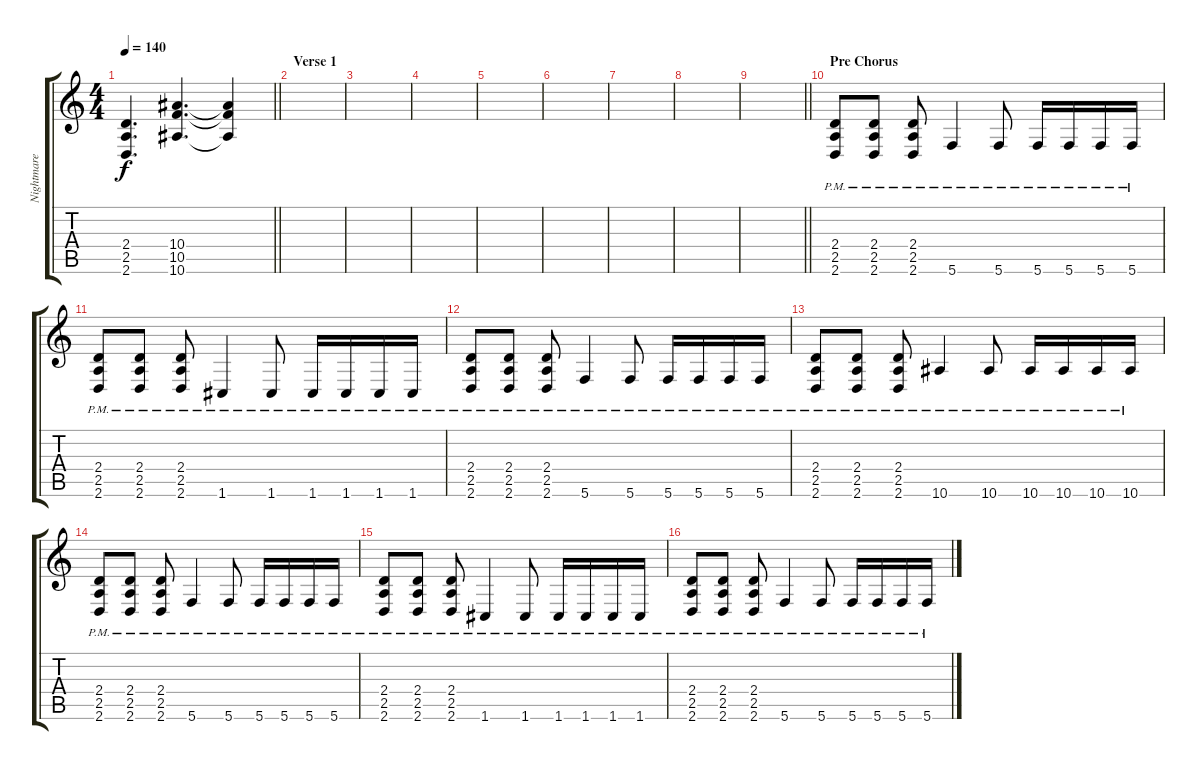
\track ("Nightmare Industries" "Nightmare ") {instrument distortionguitar}
\staff {score tabs}
\tuning (D4 A3 F3 C3 G2 C2) {hide}
\ts (4 4)
\tempo 140
\clef g2
\barLineRight lightlight
\ks c
(2.4 2.5 2.6).4{d dy f} (10.4 10.5 10.6).4{d} (10.4{t} 10.5{t} 10.6{t}).4 |
\section ("" "Verse 1")
|
|
|
|
|
|
|
\barLineRight lightlight
|
\section ("" "Pre Chorus")
(2.4{pm} 2.5{pm} 2.6{pm}).8 (2.4{pm} 2.5{pm} 2.6{pm}).8 (2.4{pm} 2.5{pm} 2.6{pm}).8 5.6{pm}.4 5.6{pm}.8 5.6{pm}.16 5.6{pm}.16 5.6{pm}.16 5.6{pm}.16 |
(2.4{pm} 2.5{pm} 2.6{pm}).8 (2.4{pm} 2.5{pm} 2.6{pm}).8 (2.4{pm} 2.5{pm} 2.6{pm}).8 1.6{pm}.4 1.6{pm}.8 1.6{pm}.16 1.6{pm}.16 1.6{pm}.16 1.6{pm}.16 |
(2.4{pm} 2.5{pm} 2.6{pm}).8 (2.4{pm} 2.5{pm} 2.6{pm}).8 (2.4{pm} 2.5{pm} 2.6{pm}).8 5.6{pm}.4 5.6{pm}.8 5.6{pm}.16 5.6{pm}.16 5.6{pm}.16 5.6{pm}.16 |
(2.4{pm} 2.5{pm} 2.6{pm}).8 (2.4{pm} 2.5{pm} 2.6{pm}).8 (2.4{pm} 2.5{pm} 2.6{pm}).8 10.6{pm}.4 10.6{pm}.8 10.6{pm}.16 10.6{pm}.16 10.6{pm}.16 10.6{pm}.16 |
(2.4{pm} 2.5{pm} 2.6{pm}).8 (2.4{pm} 2.5{pm} 2.6{pm}).8 (2.4{pm} 2.5{pm} 2.6{pm}).8 5.6{pm}.4 5.6{pm}.8 5.6{pm}.16 5.6{pm}.16 5.6{pm}.16 5.6{pm}.16 |
(2.4{pm} 2.5{pm} 2.6{pm}).8 (2.4{pm} 2.5{pm} 2.6{pm}).8 (2.4{pm} 2.5{pm} 2.6{pm}).8 1.6{pm}.4 1.6{pm}.8 1.6{pm}.16 1.6{pm}.16 1.6{pm}.16 1.6{pm}.16 |
(2.4{pm} 2.5{pm} 2.6{pm}).8 (2.4{pm} 2.5{pm} 2.6{pm}).8 (2.4{pm} 2.5{pm} 2.6{pm}).8 5.6{pm}.4 5.6{pm}.8 5.6{pm}.16 5.6{pm}.16 5.6{pm}.16 5.6{pm}.16
